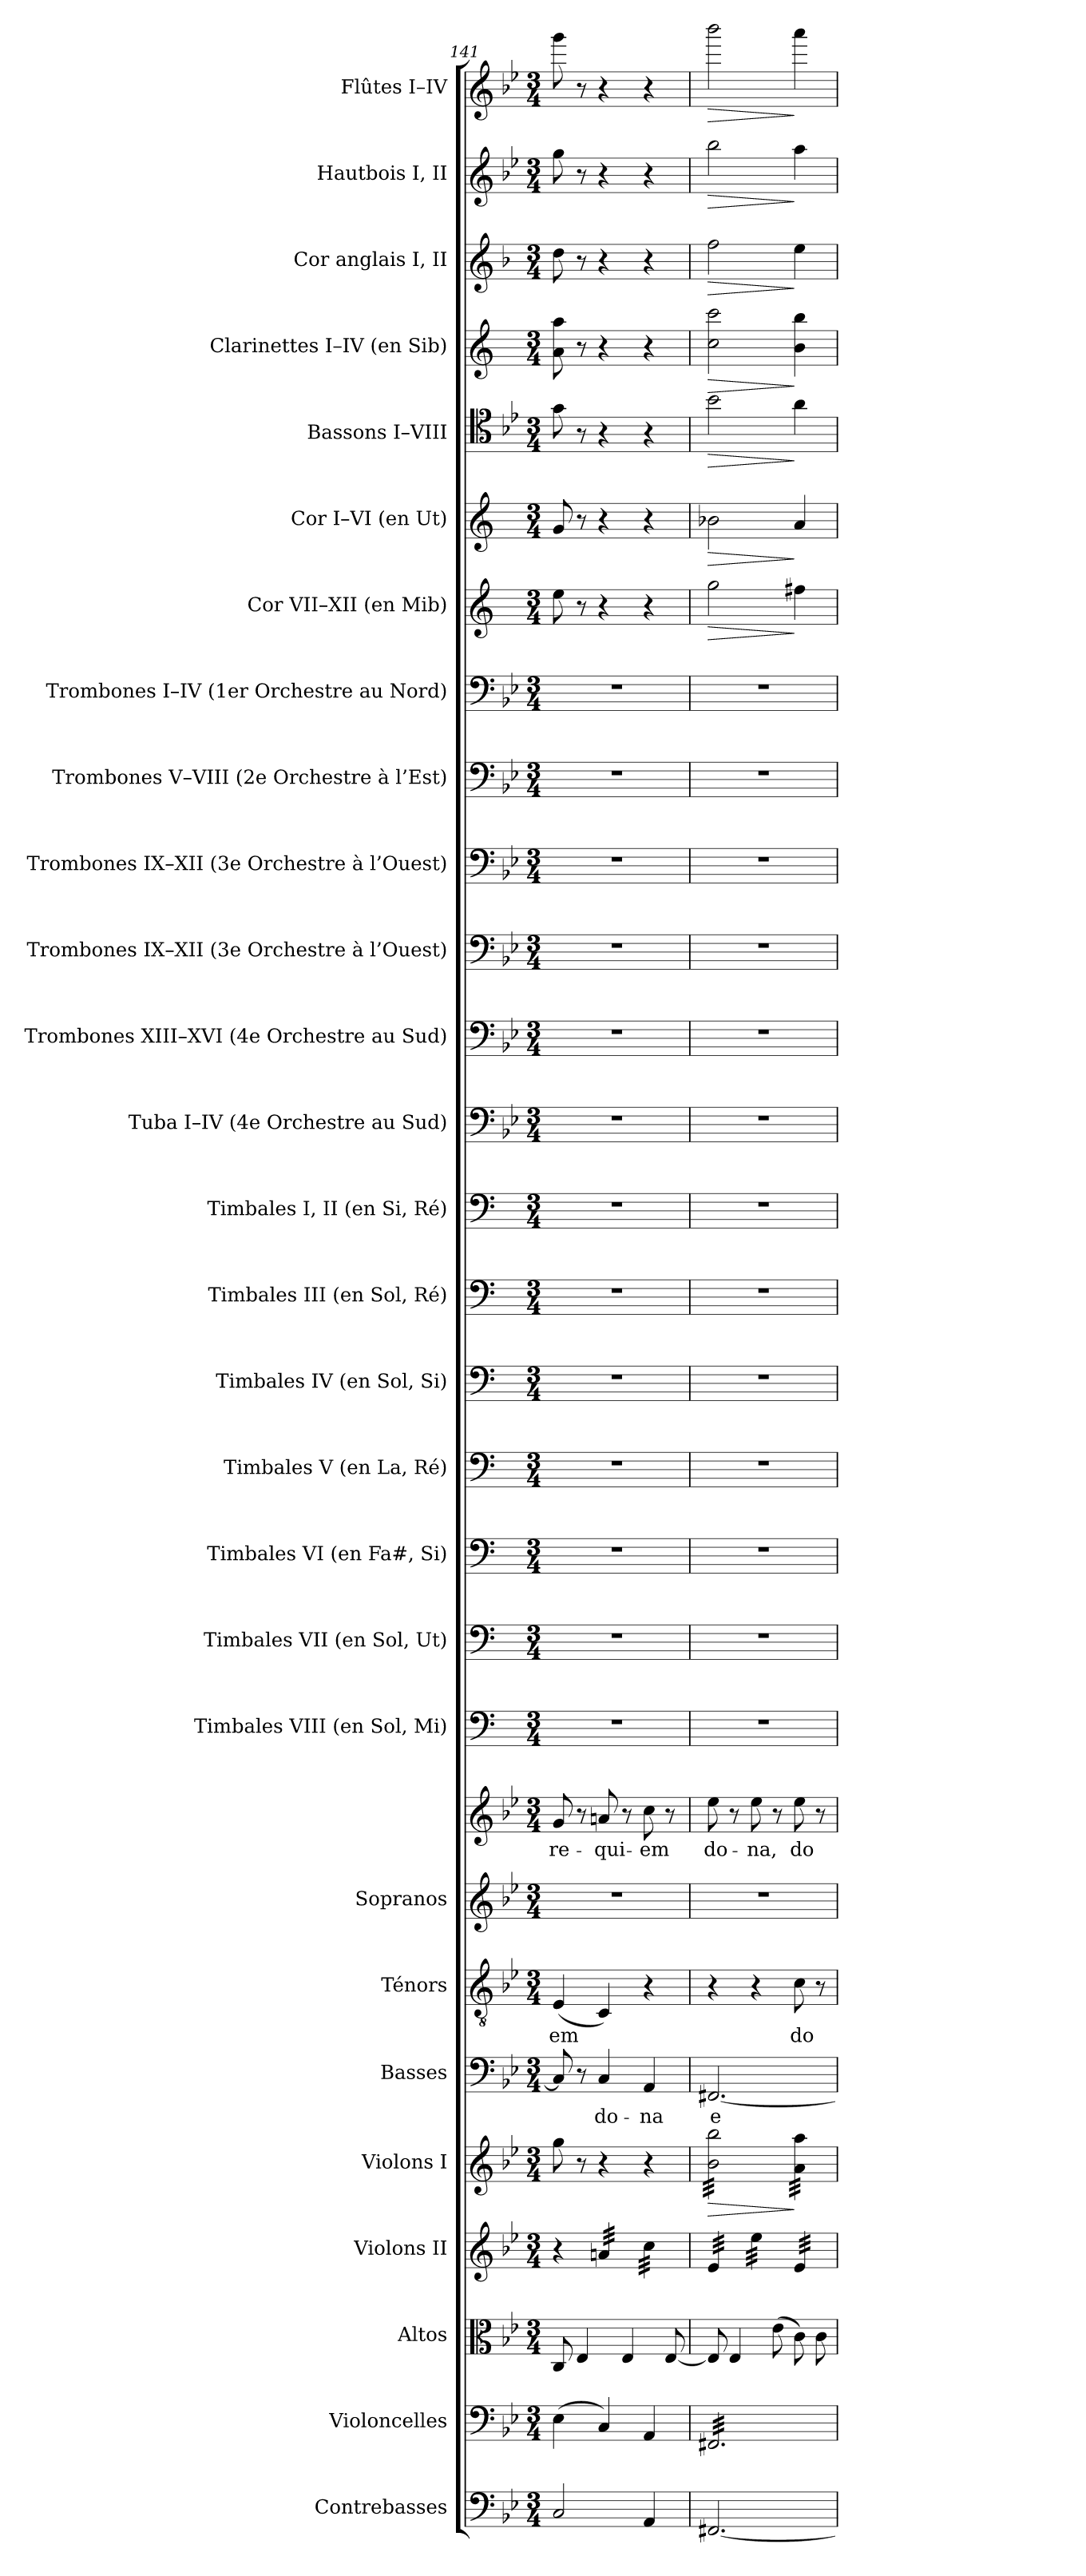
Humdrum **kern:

**kern	**kern	**kern	**kern	**kern	**dynam	**kern	**text	**kern	**text	**kern	**kern	**text	**kern	**kern	**kern	**kern	**kern	**kern	**kern	**kern	**kern	**kern	**kern	**kern	**kern	**kern	**dynam	**kern	**dynam	**kern	**dynam	**kern	**dynam	**kern	**dynam	**kern	**dynam	**kern	**dynam
*part28	*part27	*part26	*part25	*part24	*part24	*part23	*part23	*part22	*part22	*part21	*part21	*part21	*part20	*part19	*part18	*part17	*part16	*part15	*part14	*part13	*part12	*part11	*part10	*part9	*part8	*part7	*part7	*part6	*part6	*part5	*part5	*part4	*part4	*part3	*part3	*part2	*part2	*part1	*part1
*staff29	*staff28	*staff27	*staff26	*staff25	*staff25	*staff24	*staff24	*staff23	*staff23	*staff22	*staff21	*staff21	*staff20	*staff19	*staff18	*staff17	*staff16	*staff15	*staff14	*staff13	*staff12	*staff11	*staff10	*staff9	*staff8	*staff7	*staff7	*staff6	*staff6	*staff5	*staff5	*staff4	*staff4	*staff3	*staff3	*staff2	*staff2	*staff1	*staff1
*I"Contrebasses	*I"Violoncelles	*I"Altos	*I"Violons II	*I"Violons I	*	*I"Basses	*	*I"Ténors	*	*I"Sopranos	*	*	*I"Timbales VIII (en Sol, Mi)	*I"Timbales VII (en Sol, Ut)	*I"Timbales VI (en Fa#, Si)	*I"Timbales V (en La, Ré)	*I"Timbales IV (en Sol, Si)	*I"Timbales III (en Sol, Ré)	*I"Timbales I, II (en Si, Ré)	*I"Tuba I–IV (4e Orchestre au Sud)	*I"Trombones XIII–XVI (4e Orchestre au Sud)	*I"Trombones IX–XII (3e Orchestre à l’Ouest)	*I"Trombones IX–XII (3e Orchestre à l’Ouest)	*I"Trombones V–VIII (2e Orchestre à l’Est)	*I"Trombones I–IV (1er Orchestre au Nord)	*I"Cor VII–XII (en Mib)	*	*I"Cor I–VI (en Ut)	*	*I"Bassons I–VIII	*	*I"Clarinettes I–IV (en Sib)	*	*I"Cor anglais I, II	*	*I"Hautbois I, II	*	*I"Flûtes I–IV	*
*I'Cb.	*I'Vlles	*I'Altos	*I'Vns II	*I'Vns I	*	*I'Basses	*	*I'Tén.	*	*I'Sopr.	*	*	*I'VIII	*I'VII	*I'VI	*I'Timb.  V	*I'IV	*I'III	*I'I, II	*I'Tb.	*I'4e Orchestre	*	*I'Trb.  3e Orchestre	*I'2e Orchestre	*I'1er Orchestre	*I'Cor (Mib)	*	*I'Cor (Ut)	*	*I'Bns	*	*I'Cl. (Sib)	*	*I'C. a.	*	*I'Hb.	*	*I'Fl.	*
*clefF4	*clefF4	*clefC3	*clefG2	*clefG2	*	*clefF4	*	*clefGv2	*	*clefG2	*clefG2	*	*clefF4	*clefF4	*clefF4	*clefF4	*clefF4	*clefF4	*clefF4	*clefF4	*clefF4	*clefF4	*clefF4	*clefF4	*clefF4	*clefG2	*	*clefG2	*	*clefC4	*	*clefG2	*	*clefG2	*	*clefG2	*	*clefG2	*
*ITrd7c12	*	*	*	*	*	*	*	*ITrd7c12	*	*	*	*	*	*	*	*	*	*	*	*	*	*	*	*	*	*ITrd5c9	*	*ITrd7c12	*	*	*	*ITrd1c2	*	*ITrd4c7	*	*	*	*	*
*k[b-e-]	*k[b-e-]	*k[b-e-]	*k[b-e-]	*k[b-e-]	*	*k[b-e-]	*	*k[b-e-]	*	*k[b-e-]	*k[b-e-]	*	*k[]	*k[]	*k[]	*k[]	*k[]	*k[]	*k[]	*k[b-e-]	*k[b-e-]	*k[b-e-]	*k[b-e-]	*k[b-e-]	*k[b-e-]	*k[b-e-a-]	*	*k[]	*	*k[b-e-]	*	*k[b-e-]	*	*k[b-e-]	*	*k[b-e-]	*	*k[b-e-]	*
*B-:	*B-:	*B-:	*B-:	*B-:	*	*B-:	*	*B-:	*	*B-:	*B-:	*	*C:	*C:	*C:	*C:	*C:	*C:	*C:	*B-:	*B-:	*B-:	*B-:	*B-:	*B-:	*E-:	*	*C:	*	*B-:	*	*B-:	*	*B-:	*	*B-:	*	*B-:	*
*M3/4	*M3/4	*M3/4	*M3/4	*M3/4	*	*M3/4	*	*M3/4	*	*M3/4	*M3/4	*	*M3/4	*M3/4	*M3/4	*M3/4	*M3/4	*M3/4	*M3/4	*M3/4	*M3/4	*M3/4	*M3/4	*M3/4	*M3/4	*M3/4	*	*M3/4	*	*M3/4	*	*M3/4	*	*M3/4	*	*M3/4	*	*M3/4	*
=141	=141	=141	=141	=141	=141	=141	=141	=141	=141	=141	=141	=141	=141	=141	=141	=141	=141	=141	=141	=141	=141	=141	=141	=141	=141	=141	=141	=141	=141	=141	=141	=141	=141	=141	=141	=141	=141	=141	=141
!	!	!	!	!	!	!	!	!	!LO:LY:b:color=#000000	!LO:N:vis=1	!	!	!	!	!	!	!	!	!	!	!	!	!	!	!	!	!	!	!	!	!	!	!	!	!	!	!	!	!
!	!	!	!	!	!	!	!	!	!	!	!	!LO:LY:b:color=#000000	!LO:N:vis=1	!LO:N:vis=1	!LO:N:vis=1	!LO:N:vis=1	!LO:N:vis=1	!LO:N:vis=1	!LO:N:vis=1	!LO:N:vis=1	!LO:N:vis=1	!LO:N:vis=1	!LO:N:vis=1	!LO:N:vis=1	!LO:N:vis=1	!	!	!	!	!	!	!	!	!	!	!	!	!	!
2CCi/	(4E-i\	8Ci/	4r	8ggi\	.	8Ci/]	.	(4EE-i/	-em	2.r	8gi/	re-	2.r	2.r	2.r	2.r	2.r	2.r	2.r	2.r	2.r	2.r	2.r	2.r	2.r	8gi\	.	8Gi/	.	8gi\	.	8gi\ 8ggi	.	8gi\	.	8ggi\	.	8gggi\	.
.	.	4E-i/	.	8r	.	8r	.	.	.	.	8r	.	.	.	.	.	.	.	.	.	.	.	.	.	.	8r	.	8r	.	8r	.	8r	.	8r	.	8r	.	8r	.
!	!	!	!	!	!	!	!LO:LY:b:color=#000000	!	!	!	!	!	!	!	!	!	!	!	!	!	!	!	!	!	!	!	!	!	!	!	!	!	!	!	!	!	!	!	!
!	!	!	!	!	!	!	!	!	!	!	!	!LO:LY:b:color=#000000	!	!	!	!	!	!	!	!	!	!	!	!	!	!	!	!	!	!	!	!	!	!	!	!	!	!	!
*	*	*	*tremolo	*	*	*	*	*	*	*	*	*	*	*	*	*	*	*	*	*	*	*	*	*	*	*	*	*	*	*	*	*	*	*	*	*	*	*	*
.	4Ci/)	.	32ani/LLL	4r	.	4Ci/	do-	4CCi/)	.	.	8ani/	-qui-	.	.	.	.	.	.	.	.	.	.	.	.	.	4r	.	4r	.	4r	.	4r	.	4r	.	4r	.	4r	.
.	.	.	32ani/	.	.	.	.	.	.	.	.	.	.	.	.	.	.	.	.	.	.	.	.	.	.	.	.	.	.	.	.	.	.	.	.	.	.	.	.
.	.	.	32ani/	.	.	.	.	.	.	.	.	.	.	.	.	.	.	.	.	.	.	.	.	.	.	.	.	.	.	.	.	.	.	.	.	.	.	.	.
.	.	.	32ani/	.	.	.	.	.	.	.	.	.	.	.	.	.	.	.	.	.	.	.	.	.	.	.	.	.	.	.	.	.	.	.	.	.	.	.	.
.	.	4E-i/	32ani/	.	.	.	.	.	.	.	8r	.	.	.	.	.	.	.	.	.	.	.	.	.	.	.	.	.	.	.	.	.	.	.	.	.	.	.	.
.	.	.	32ani/	.	.	.	.	.	.	.	.	.	.	.	.	.	.	.	.	.	.	.	.	.	.	.	.	.	.	.	.	.	.	.	.	.	.	.	.
.	.	.	32ani/	.	.	.	.	.	.	.	.	.	.	.	.	.	.	.	.	.	.	.	.	.	.	.	.	.	.	.	.	.	.	.	.	.	.	.	.
.	.	.	32ani/JJJ	.	.	.	.	.	.	.	.	.	.	.	.	.	.	.	.	.	.	.	.	.	.	.	.	.	.	.	.	.	.	.	.	.	.	.	.
!	!	!	!	!	!	!	!LO:LY:b:color=#000000	!	!	!	!	!	!	!	!	!	!	!	!	!	!	!	!	!	!	!	!	!	!	!	!	!	!	!	!	!	!	!	!
!	!	!	!	!	!	!	!	!	!	!	!	!LO:LY:b:color=#000000	!	!	!	!	!	!	!	!	!	!	!	!	!	!	!	!	!	!	!	!	!	!	!	!	!	!	!
4AAAi/	4AAi/	.	32cci\LLL	4r	.	4AAi/	-na	4r	.	.	8cci\	-em	.	.	.	.	.	.	.	.	.	.	.	.	.	4r	.	4r	.	4r	.	4r	.	4r	.	4r	.	4r	.
.	.	.	32cci\	.	.	.	.	.	.	.	.	.	.	.	.	.	.	.	.	.	.	.	.	.	.	.	.	.	.	.	.	.	.	.	.	.	.	.	.
.	.	.	32cci\	.	.	.	.	.	.	.	.	.	.	.	.	.	.	.	.	.	.	.	.	.	.	.	.	.	.	.	.	.	.	.	.	.	.	.	.
.	.	.	32cci\	.	.	.	.	.	.	.	.	.	.	.	.	.	.	.	.	.	.	.	.	.	.	.	.	.	.	.	.	.	.	.	.	.	.	.	.
.	.	[<8E-i/	32cci\	.	.	.	.	.	.	.	8r	.	.	.	.	.	.	.	.	.	.	.	.	.	.	.	.	.	.	.	.	.	.	.	.	.	.	.	.
.	.	.	32cci\	.	.	.	.	.	.	.	.	.	.	.	.	.	.	.	.	.	.	.	.	.	.	.	.	.	.	.	.	.	.	.	.	.	.	.	.
.	.	.	32cci\	.	.	.	.	.	.	.	.	.	.	.	.	.	.	.	.	.	.	.	.	.	.	.	.	.	.	.	.	.	.	.	.	.	.	.	.
.	.	.	32cci\JJJ	.	.	.	.	.	.	.	.	.	.	.	.	.	.	.	.	.	.	.	.	.	.	.	.	.	.	.	.	.	.	.	.	.	.	.	.
=142	=142	=142	=142	=142	=142	=142	=142	=142	=142	=142	=142	=142	=142	=142	=142	=142	=142	=142	=142	=142	=142	=142	=142	=142	=142	=142	=142	=142	=142	=142	=142	=142	=142	=142	=142	=142	=142	=142	=142
!	!	!	!	!	!LO:HP:b	!	!	!	!	!	!	!	!	!	!	!	!	!	!	!	!	!	!	!	!	!	!	!	!	!	!	!	!	!	!	!	!	!	!
!	!	!	!	!	!	!	!LO:LY:b:color=#000000	!	!	!LO:N:vis=1	!	!	!	!	!	!	!	!	!	!	!	!	!	!	!	!	!	!	!	!	!	!	!	!	!	!	!	!	!
!	!	!	!	!	!	!	!	!	!	!	!	!LO:LY:b:color=#000000	!LO:N:vis=1	!LO:N:vis=1	!LO:N:vis=1	!LO:N:vis=1	!LO:N:vis=1	!LO:N:vis=1	!LO:N:vis=1	!LO:N:vis=1	!LO:N:vis=1	!LO:N:vis=1	!LO:N:vis=1	!LO:N:vis=1	!LO:N:vis=1	!	!LO:HP:b	!	!LO:HP:b	!	!LO:HP:b	!	!LO:HP:b	!	!LO:HP:b	!	!LO:HP:b	!	!LO:HP:b
*	*tremolo	*	*	*	*	*	*	*	*	*	*	*	*	*	*	*	*	*	*	*	*	*	*	*	*	*	*	*	*	*	*	*	*	*	*	*	*	*	*
*	*	*	*	*tremolo	*	*	*	*	*	*	*	*	*	*	*	*	*	*	*	*	*	*	*	*	*	*	*	*	*	*	*	*	*	*	*	*	*	*	*
[<2.FFF#Xi/	32FF#Xi/LLL	8E-i/]	32e-i/LLL	32b-i\ 32bb-iLLL	>	[<2.FF#Xi/	e-	4r	.	2.r	8ee-i\	do-	2.r	2.r	2.r	2.r	2.r	2.r	2.r	2.r	2.r	2.r	2.r	2.r	2.r	2b-i\	>	2B-Xi\	>	2b-i\	>	2b-i\ 2bb-i	>	2b-i\	>	2bb-i\	>	2bbb-i\	>
.	32FF#Xi/	.	32e-i/	32b-i\ 32bb-i	.	.	.	.	.	.	.	.	.	.	.	.	.	.	.	.	.	.	.	.	.	.	.	.	.	.	.	.	.	.	.	.	.	.	.
.	32FF#Xi/	.	32e-i/	32b-i\ 32bb-i	.	.	.	.	.	.	.	.	.	.	.	.	.	.	.	.	.	.	.	.	.	.	.	.	.	.	.	.	.	.	.	.	.	.	.
.	32FF#Xi/	.	32e-i/	32b-i\ 32bb-i	.	.	.	.	.	.	.	.	.	.	.	.	.	.	.	.	.	.	.	.	.	.	.	.	.	.	.	.	.	.	.	.	.	.	.
.	32FF#Xi/	4E-i/	32e-i/	32b-i\ 32bb-i	.	.	.	.	.	.	8r	.	.	.	.	.	.	.	.	.	.	.	.	.	.	.	.	.	.	.	.	.	.	.	.	.	.	.	.
.	32FF#Xi/	.	32e-i/	32b-i\ 32bb-i	.	.	.	.	.	.	.	.	.	.	.	.	.	.	.	.	.	.	.	.	.	.	.	.	.	.	.	.	.	.	.	.	.	.	.
.	32FF#Xi/	.	32e-i/	32b-i\ 32bb-i	.	.	.	.	.	.	.	.	.	.	.	.	.	.	.	.	.	.	.	.	.	.	.	.	.	.	.	.	.	.	.	.	.	.	.
.	32FF#Xi/	.	32e-i/JJJ	32b-i\ 32bb-i	.	.	.	.	.	.	.	.	.	.	.	.	.	.	.	.	.	.	.	.	.	.	.	.	.	.	.	.	.	.	.	.	.	.	.
!	!	!	!	!	!	!	!	!	!	!	!	!LO:LY:b:color=#000000	!	!	!	!	!	!	!	!	!	!	!	!	!	!	!	!	!	!	!	!	!	!	!	!	!	!	!
.	32FF#Xi/	.	32ee-i\LLL	32b-i\ 32bb-i	.	.	.	4r	.	.	8ee-i\	-na,	.	.	.	.	.	.	.	.	.	.	.	.	.	.	.	.	.	.	.	.	.	.	.	.	.	.	.
.	32FF#Xi/	.	32ee-i\	32b-i\ 32bb-i	.	.	.	.	.	.	.	.	.	.	.	.	.	.	.	.	.	.	.	.	.	.	.	.	.	.	.	.	.	.	.	.	.	.	.
.	32FF#Xi/	.	32ee-i\	32b-i\ 32bb-i	.	.	.	.	.	.	.	.	.	.	.	.	.	.	.	.	.	.	.	.	.	.	.	.	.	.	.	.	.	.	.	.	.	.	.
.	32FF#Xi/	.	32ee-i\	32b-i\ 32bb-i	.	.	.	.	.	.	.	.	.	.	.	.	.	.	.	.	.	.	.	.	.	.	.	.	.	.	.	.	.	.	.	.	.	.	.
.	32FF#Xi/	(8e-i\	32ee-i\	32b-i\ 32bb-i	.	.	.	.	.	.	8r	.	.	.	.	.	.	.	.	.	.	.	.	.	.	.	.	.	.	.	.	.	.	.	.	.	.	.	.
.	32FF#Xi/	.	32ee-i\	32b-i\ 32bb-i	.	.	.	.	.	.	.	.	.	.	.	.	.	.	.	.	.	.	.	.	.	.	.	.	.	.	.	.	.	.	.	.	.	.	.
.	32FF#Xi/	.	32ee-i\	32b-i\ 32bb-i	.	.	.	.	.	.	.	.	.	.	.	.	.	.	.	.	.	.	.	.	.	.	.	.	.	.	.	.	.	.	.	.	.	.	.
.	32FF#Xi/	.	32ee-i\JJJ	32b-i\ 32bb-iJJJ	.	.	.	.	.	.	.	.	.	.	.	.	.	.	.	.	.	.	.	.	.	.	.	.	.	.	.	.	.	.	.	.	.	.	.
!	!	!	!	!	!	!	!	!	!LO:LY:b:color=#000000	!	!	!	!	!	!	!	!	!	!	!	!	!	!	!	!	!	!	!	!	!	!	!	!	!	!	!	!	!	!
!	!	!	!	!	!	!	!	!	!	!	!	!LO:LY:b:color=#000000	!	!	!	!	!	!	!	!	!	!	!	!	!	!	!	!	!	!	!	!	!	!	!	!	!	!	!
.	32FF#Xi/	8ci\)	32e-i/LLL	32ai\ 32aaiLLL	]	.	.	8Ci\	do-	.	8ee-i\	do-	.	.	.	.	.	.	.	.	.	.	.	.	.	4ani\	]	4Ai/	]	4ai\	]	4ai\ 4aai	]	4ai\	]	4aai\	]	4aaai\	]
.	32FF#Xi/	.	32e-i/	32ai\ 32aai	.	.	.	.	.	.	.	.	.	.	.	.	.	.	.	.	.	.	.	.	.	.	.	.	.	.	.	.	.	.	.	.	.	.	.
.	32FF#Xi/	.	32e-i/	32ai\ 32aai	.	.	.	.	.	.	.	.	.	.	.	.	.	.	.	.	.	.	.	.	.	.	.	.	.	.	.	.	.	.	.	.	.	.	.
.	32FF#Xi/	.	32e-i/	32ai\ 32aai	.	.	.	.	.	.	.	.	.	.	.	.	.	.	.	.	.	.	.	.	.	.	.	.	.	.	.	.	.	.	.	.	.	.	.
.	32FF#Xi/	8ci\	32e-i/	32ai\ 32aai	.	.	.	8r	.	.	8r	.	.	.	.	.	.	.	.	.	.	.	.	.	.	.	.	.	.	.	.	.	.	.	.	.	.	.	.
.	32FF#Xi/	.	32e-i/	32ai\ 32aai	.	.	.	.	.	.	.	.	.	.	.	.	.	.	.	.	.	.	.	.	.	.	.	.	.	.	.	.	.	.	.	.	.	.	.
.	32FF#Xi/	.	32e-i/	32ai\ 32aai	.	.	.	.	.	.	.	.	.	.	.	.	.	.	.	.	.	.	.	.	.	.	.	.	.	.	.	.	.	.	.	.	.	.	.
.	32FF#Xi/JJJ	.	32e-i/JJJ	32ai\ 32aaiJJJ	.	.	.	.	.	.	.	.	.	.	.	.	.	.	.	.	.	.	.	.	.	.	.	.	.	.	.	.	.	.	.	.	.	.	.
*	*	*	*	*Xtremolo	*	*	*	*	*	*	*	*	*	*	*	*	*	*	*	*	*	*	*	*	*	*	*	*	*	*	*	*	*	*	*	*	*	*	*
*	*	*	*Xtremolo	*	*	*	*	*	*	*	*	*	*	*	*	*	*	*	*	*	*	*	*	*	*	*	*	*	*	*	*	*	*	*	*	*	*	*	*
*	*Xtremolo	*	*	*	*	*	*	*	*	*	*	*	*	*	*	*	*	*	*	*	*	*	*	*	*	*	*	*	*	*	*	*	*	*	*	*	*	*	*
=	=	=	=	=	=	=	=	=	=	=	=	=	=	=	=	=	=	=	=	=	=	=	=	=	=	=	=	=	=	=	=	=	=	=	=	=	=	=	=
*-	*-	*-	*-	*-	*-	*-	*-	*-	*-	*-	*-	*-	*-	*-	*-	*-	*-	*-	*-	*-	*-	*-	*-	*-	*-	*-	*-	*-	*-	*-	*-	*-	*-	*-	*-	*-	*-	*-	*-
